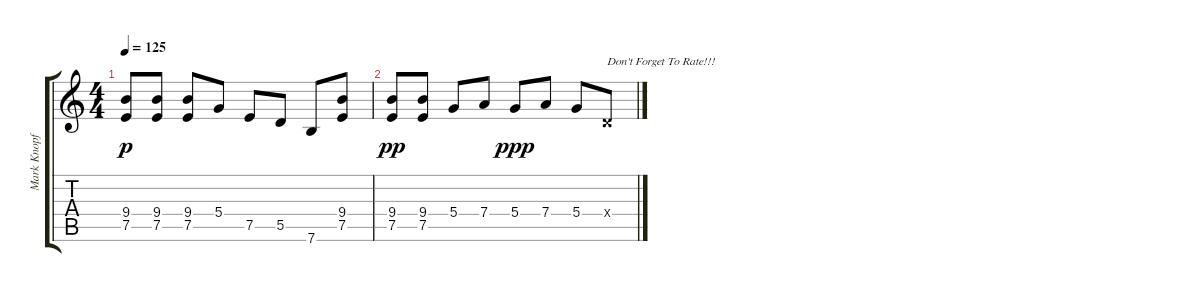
\track ("Mark Knopfler" "Mark Knopf") {instrument overdrivenguitar}
\staff {score tabs}
\tuning (E4 B3 G3 D3 A2 E2) {hide}
\ts (4 4)
\tempo 125
\clef g2
\ks c
(9.4 7.5).8{dy p} (9.4 7.5).8 (9.4 7.5).8 5.4.8 7.5.8 5.5.8 7.6.8 (9.4 7.5).8 |
(9.4 7.5).8{dy pp} (9.4 7.5).8 5.4.8 7.4.8 5.4.8{dy ppp} 7.4.8 5.4.8 0.4{x}.8{txt "Don't Forget To Rate!!!"}
